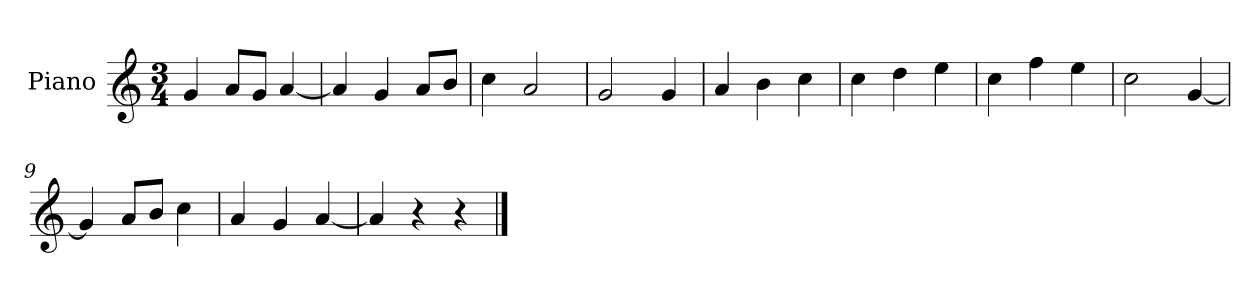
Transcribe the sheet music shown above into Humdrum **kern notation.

**kern
*part1
*staff1
*I"Piano
*I'P-no
*clefG2
*k[]
*M3/4
*MM179
=1
4g/
8a/L
8g/J
[4a/
=2
4a/]
4g/
8a/L
8b/J
=3
4cc\
2a/
=4
2g/
4g/
=5
4a/
4b\
4cc\
=6
4cc\
4dd\
4ee\
=7
4cc\
4ff\
4ee\
=8
2cc\
[4g/
=9
4g/]
8a/L
8b/J
4cc\
=10
4a/
4g/
[4a/
=11
4a/]
4r
4r
==
*-
